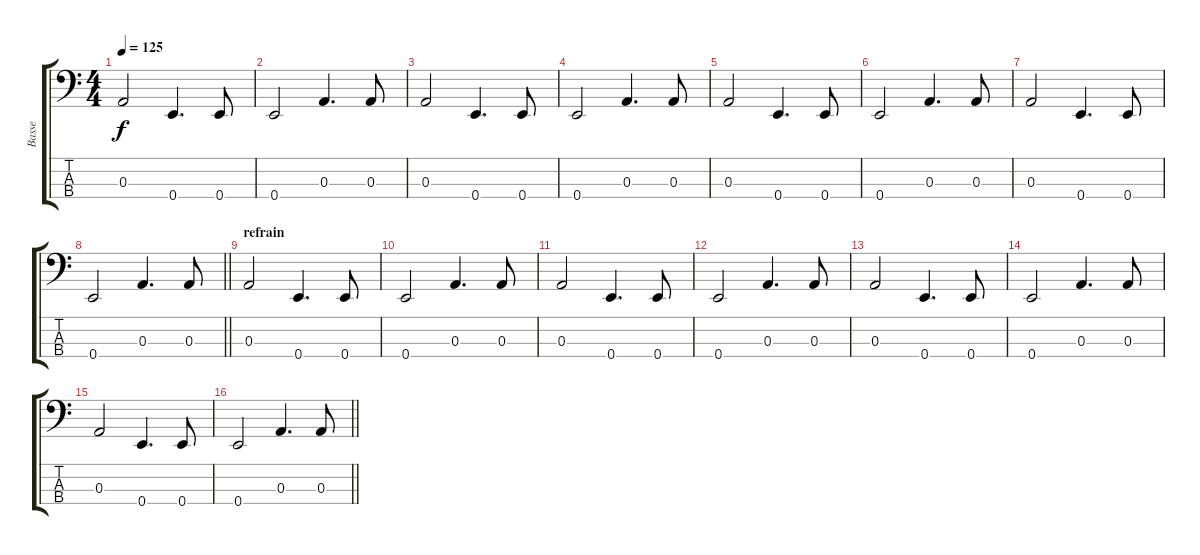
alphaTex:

\track ("Basse" "Basse") {instrument fretlessbass}
\staff {score tabs}
\tuning (G2 D2 A1 E1) {hide}
\ts (4 4)
\tempo 125
\clef f4
\ks c
0.3.2{dy f} 0.4.4{d} 0.4.8 |
0.4.2 0.3.4{d} 0.3.8 |
0.3.2 0.4.4{d} 0.4.8 |
0.4.2 0.3.4{d} 0.3.8 |
0.3.2 0.4.4{d} 0.4.8 |
0.4.2 0.3.4{d} 0.3.8 |
0.3.2 0.4.4{d} 0.4.8 |
\barLineRight lightlight
0.4.2 0.3.4{d} 0.3.8 |
\section ("" "refrain")
0.3.2 0.4.4{d} 0.4.8 |
0.4.2 0.3.4{d} 0.3.8 |
0.3.2 0.4.4{d} 0.4.8 |
0.4.2 0.3.4{d} 0.3.8 |
0.3.2 0.4.4{d} 0.4.8 |
0.4.2 0.3.4{d} 0.3.8 |
0.3.2 0.4.4{d} 0.4.8 |
\barLineRight lightlight
0.4.2 0.3.4{d} 0.3.8
